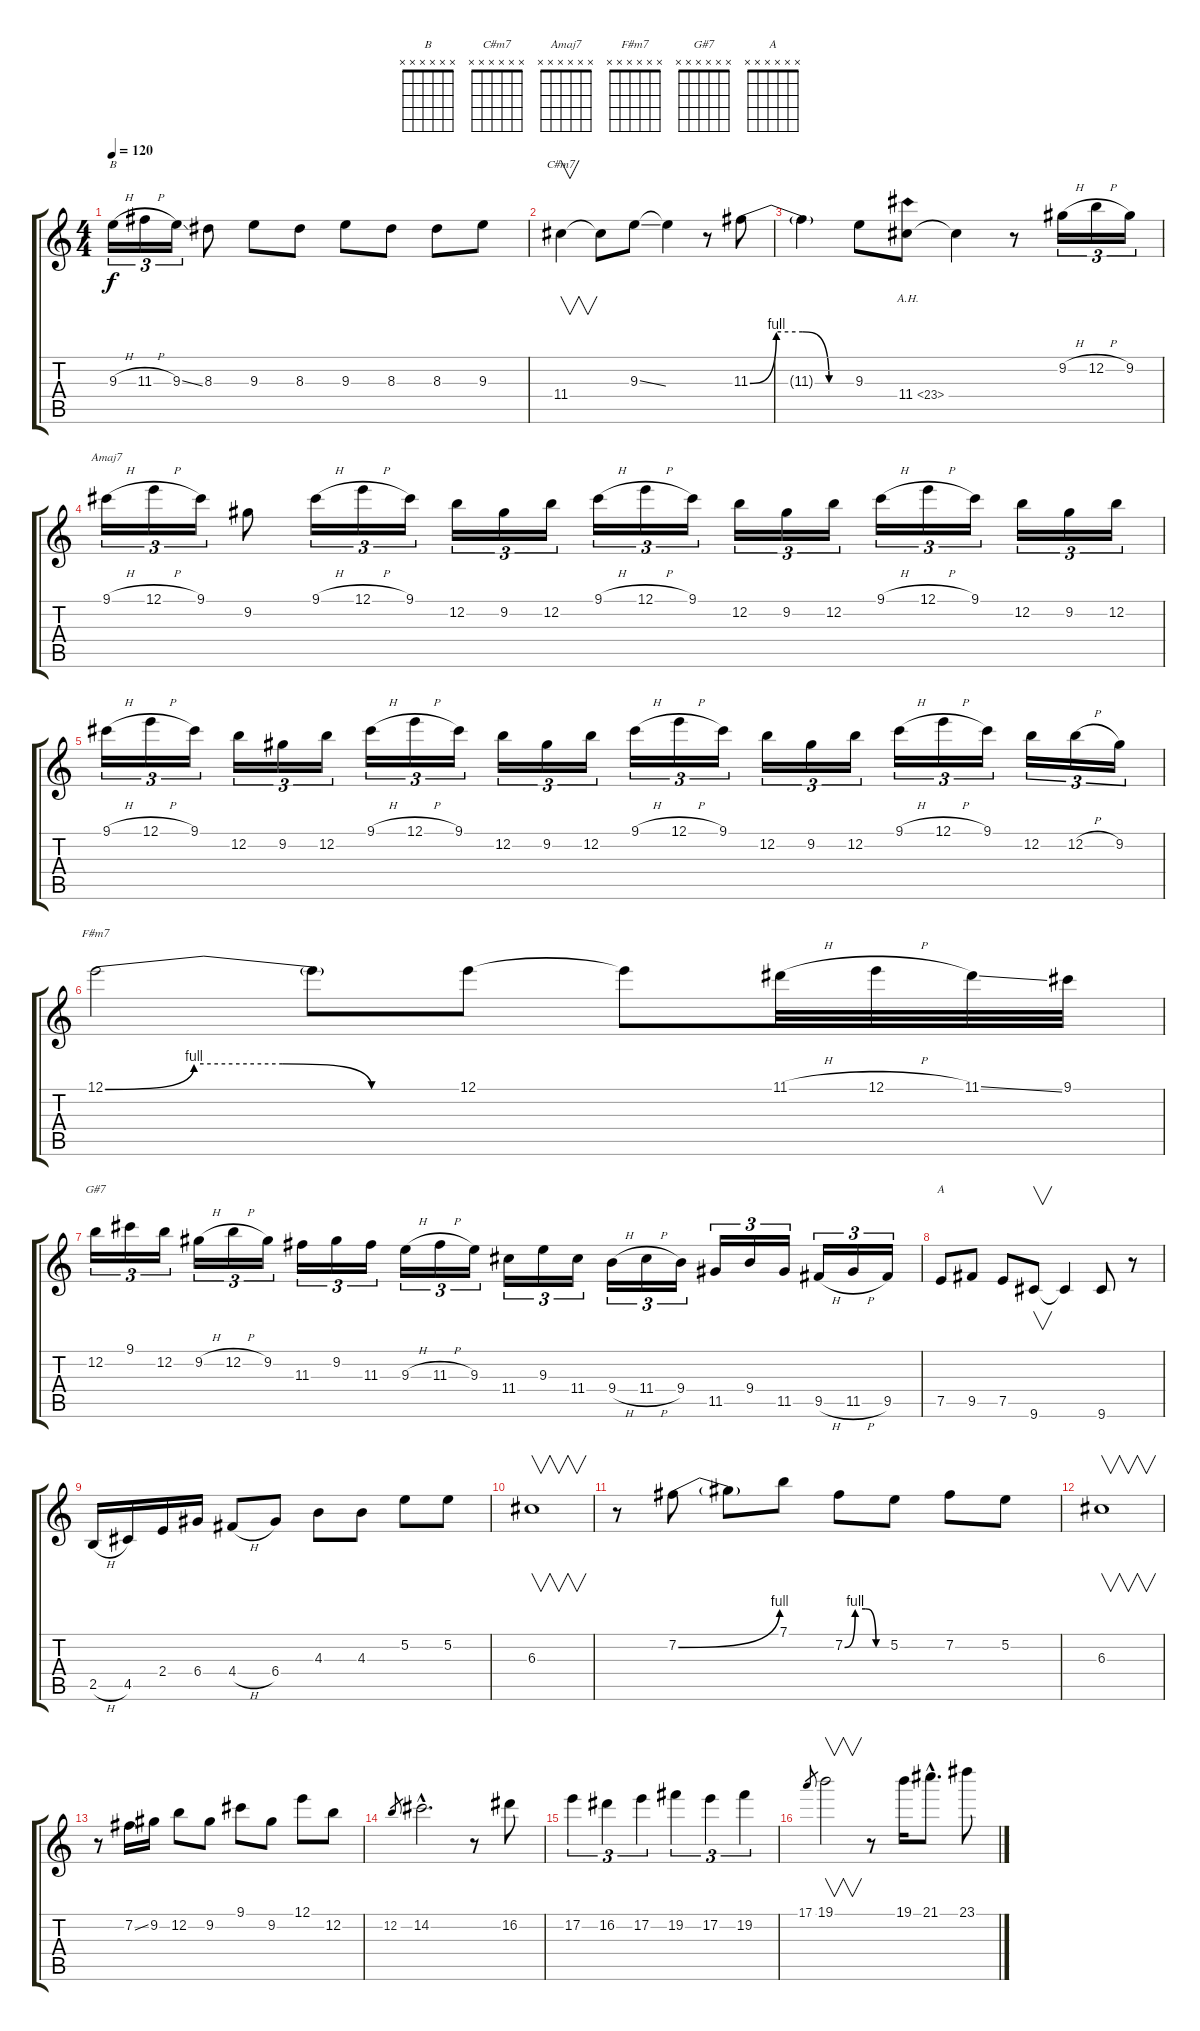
\track "" {instrument overdrivenguitar}
\staff {score tabs}
\tuning (E4 B3 G3 D3 A2 E2) {hide}
\chord ("B" x x x x x x) {firstfret 0}
\chord ("C#m7" x x x x x x) {firstfret 0}
\chord ("Amaj7" x x x x x x) {firstfret 0}
\chord ("F#m7" x x x x x x) {firstfret 0}
\chord ("G#7" x x x x x x) {firstfret 0}
\chord ("A" x x x x x x) {firstfret 0}
\ts (4 4)
\tempo 120
\clef g2
\ks c
9.3{h}.16{tu (3 2) ch "B" dy f} 11.3{h}.16{tu (3 2)} 9.3{ss}.16{tu (3 2)} 8.3.8 9.3.8 8.3.8 9.3.8 8.3.8 8.3.8 9.3.8 |
11.4.4{v ch "C#m7"} 11.4{t}.8 9.3{ss}.8 9.3{t}.4 r.8 11.3{be (custom 0 0 15 4 30 4 45 0 60 0)}.8 |
11.3{t}.4 9.3.8 11.4{ah 12}.8 11.4{t}.4 r.8 9.2{h}.16{tu (3 2)} 12.2{h}.16{tu (3 2)} 9.2.16{tu (3 2)} |
9.1{h}.16{tu (3 2) ch "Amaj7"} 12.1{h}.16{tu (3 2)} 9.1.16{tu (3 2)} 9.2.8 9.1{h}.16{tu (3 2)} 12.1{h}.16{tu (3 2)} 9.1.16{tu (3 2)} 12.2.16{tu (3 2)} 9.2.16{tu (3 2)} 12.2.16{tu (3 2)} 9.1{h}.16{tu (3 2)} 12.1{h}.16{tu (3 2)} 9.1.16{tu (3 2)} 12.2.16{tu (3 2)} 9.2.16{tu (3 2)} 12.2.16{tu (3 2)} 9.1{h}.16{tu (3 2)} 12.1{h}.16{tu (3 2)} 9.1.16{tu (3 2)} 12.2.16{tu (3 2)} 9.2.16{tu (3 2)} 12.2.16{tu (3 2)} |
9.1{h}.16{tu (3 2)} 12.1{h}.16{tu (3 2)} 9.1.16{tu (3 2)} 12.2.16{tu (3 2)} 9.2.16{tu (3 2)} 12.2.16{tu (3 2)} 9.1{h}.16{tu (3 2)} 12.1{h}.16{tu (3 2)} 9.1.16{tu (3 2)} 12.2.16{tu (3 2)} 9.2.16{tu (3 2)} 12.2.16{tu (3 2)} 9.1{h}.16{tu (3 2)} 12.1{h}.16{tu (3 2)} 9.1.16{tu (3 2)} 12.2.16{tu (3 2)} 9.2.16{tu (3 2)} 12.2.16{tu (3 2)} 9.1{h}.16{tu (3 2)} 12.1{h}.16{tu (3 2)} 9.1.16{tu (3 2)} 12.2.16{tu (3 2)} 12.2{h}.16{tu (3 2)} 9.2.16{tu (3 2)} |
12.1{be (custom 0 0 15 4 30 4 45 0 60 0)}.2{ch "F#m7"} 12.1{t}.8 12.1.8 12.1{t}.8 11.1{h}.32 12.1{h}.32 11.1{ss}.32 9.1.32 |
12.2.16{tu (3 2) ch "G#7"} 9.1.16{tu (3 2)} 12.2.16{tu (3 2)} 9.2{h}.16{tu (3 2)} 12.2{h}.16{tu (3 2)} 9.2.16{tu (3 2)} 11.3.16{tu (3 2)} 9.2.16{tu (3 2)} 11.3.16{tu (3 2)} 9.3{h}.16{tu (3 2)} 11.3{h}.16{tu (3 2)} 9.3.16{tu (3 2)} 11.4.16{tu (3 2)} 9.3.16{tu (3 2)} 11.4.16{tu (3 2)} 9.4{h}.16{tu (3 2)} 11.4{h}.16{tu (3 2)} 9.4.16{tu (3 2)} 11.5.16{tu (3 2)} 9.4.16{tu (3 2)} 11.5.16{tu (3 2)} 9.5{h}.16{tu (3 2)} 11.5{h}.16{tu (3 2)} 9.5.16{tu (3 2)} |
7.5.8{ch "A"} 9.5.8 7.5.8 9.6.8{v} 9.6{t}.4 9.6.8 r.8 |
2.5{h}.16 4.5.16 2.4.16 6.4.16 4.4{h}.8 6.4.8 4.3.8 4.3.8 5.2.8 5.2.8 |
6.3.1{v} |
r.8 7.2{be (bend 0 0 60 4)}.8 7.2{t}.8 7.1.8 7.2{be (custom 0 0 15 4 30 4 45 0 60 0)}.8 5.2.8 7.2.8 5.2.8 |
6.3.1{v} |
r.8 7.2{ss}.16 9.2.16 12.2.8 9.2.8 9.1.8 9.2.8 12.1.8 12.2.8 |
12.2.8{gr} 14.2{hac}.2{d} r.8 16.2.8 |
17.2.4{tu (3 2)} 16.2.4{tu (3 2)} 17.2.4{tu (3 2)} 19.2.4{tu (3 2)} 17.2.4{tu (3 2)} 19.2.4{tu (3 2)} |
17.1.8{gr} 19.1.2{v} r.8 19.1.16 21.1{hac}.8{d} 23.1.8
